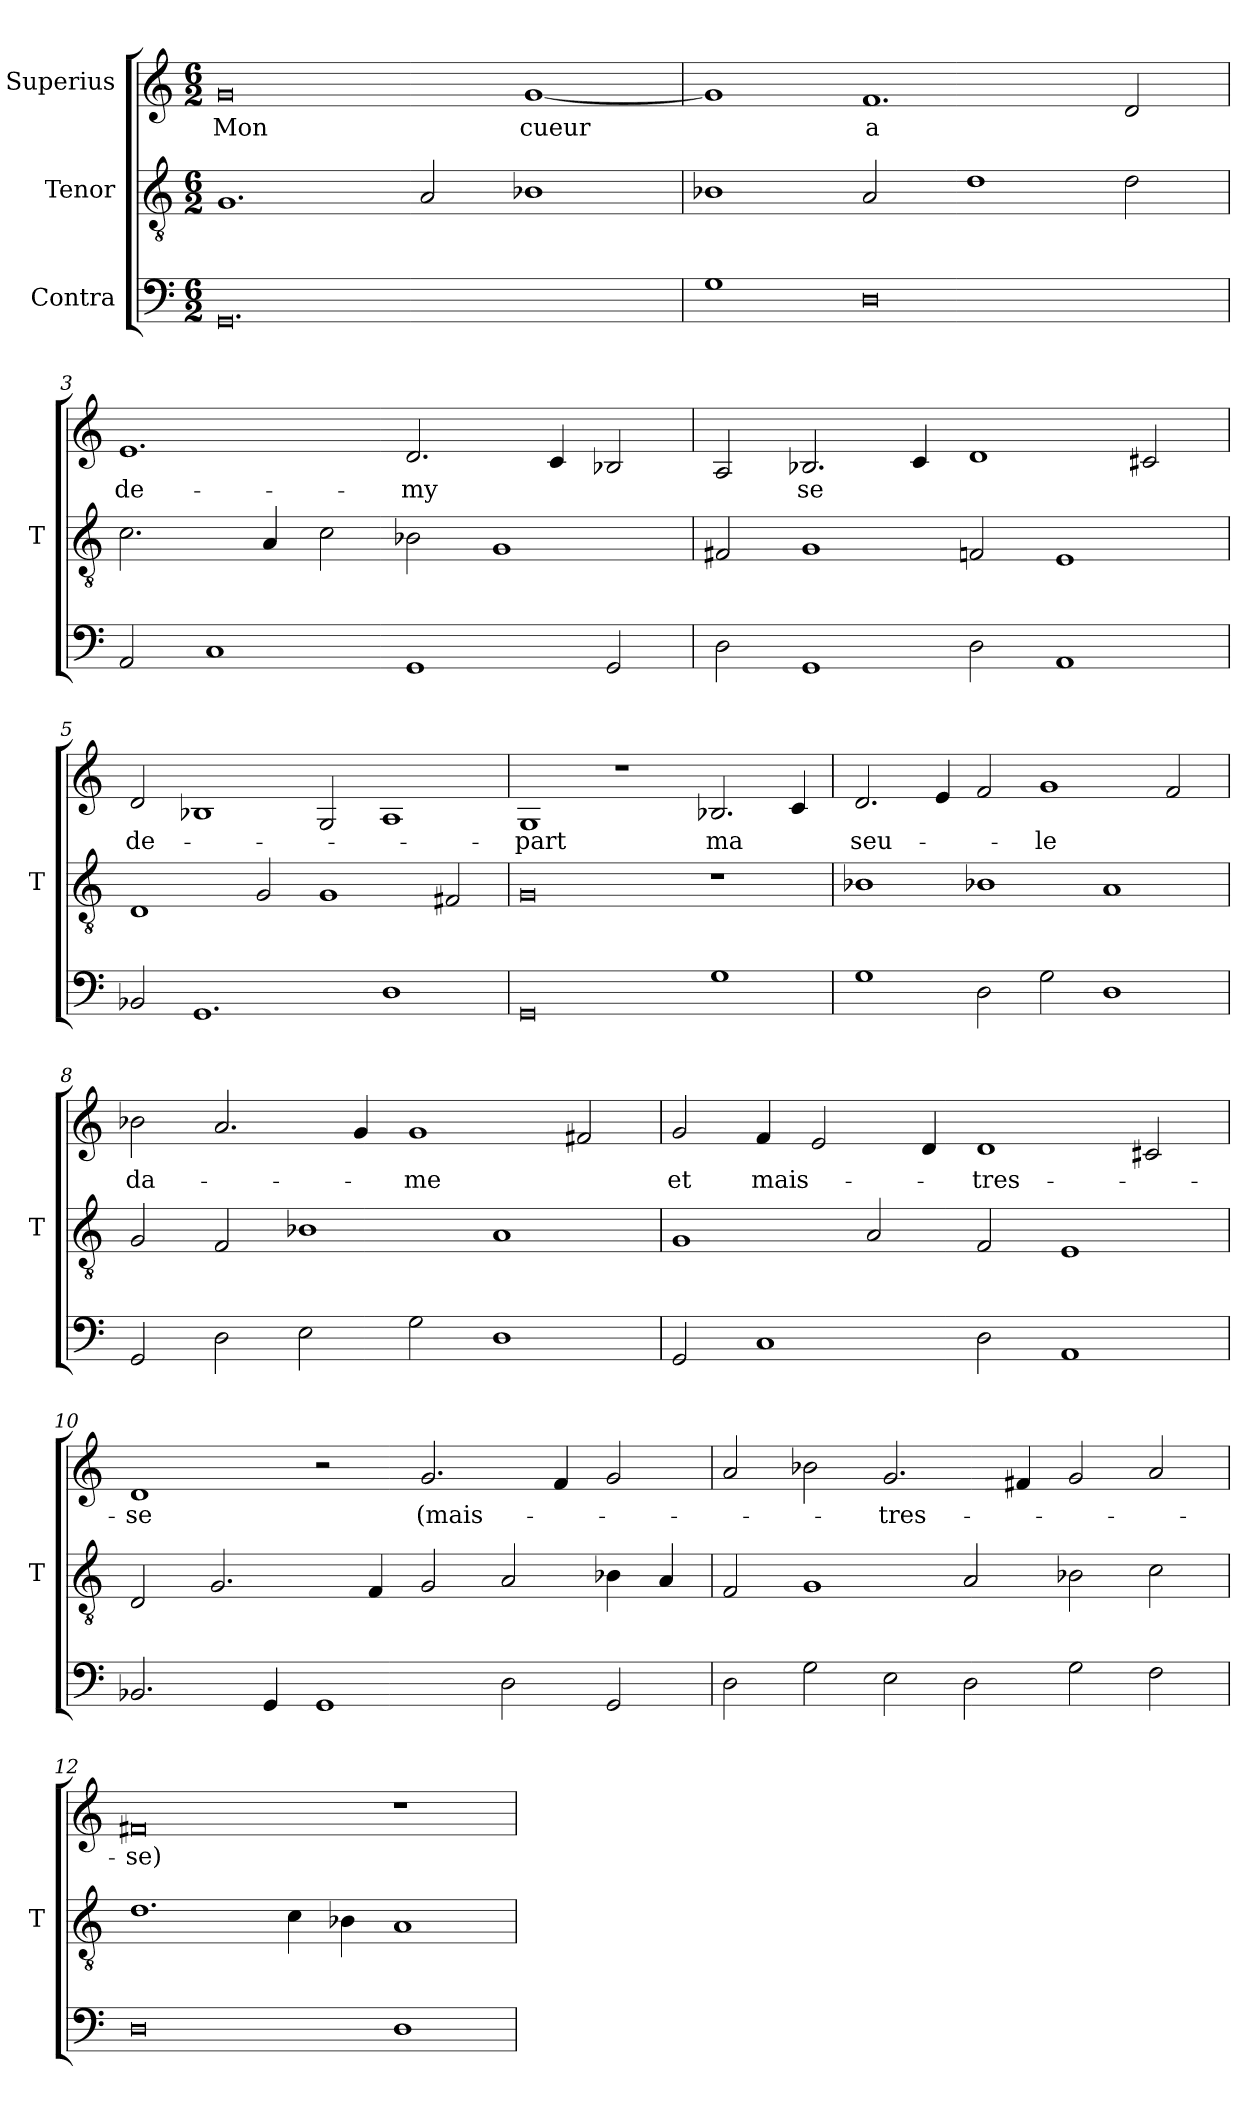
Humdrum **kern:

**kern	**kern	**kern	**text
*part3	*part2	*part1	*part1
*staff3	*staff2	*staff1	*staff1
*I"Contra	*I"Tenor	*I"Superius	*
*	*I'T	*	*
*clefF4	*clefGv2	*clefG2	*
*M6/2	*M6/2	*M6/2	*
=1	=1	=1	=1
0.GG	1.G	0g	-Mon
.	2A	.	.
.	1B-X	[1g	-cueur
=2	=2	=2	=2
1G	1B-X	1g]	.
0D	2A	1.f	-a
.	1d	.	.
.	2d	2d	.
=3	=3	=3	=3
2AA	2.c	1.e	de-
1C	.	.	.
.	4A	.	.
.	2c	.	.
1GG	2B-X	2.d	-my
.	1G	.	.
.	.	4c	.
2GG	.	2B-X	.
=4	=4	=4	=4
2D	2F#X	2A	.
1GG	1G	2.B-X	-se
.	.	4c	.
2D	2F	1d	.
1AA	1E	.	.
.	.	2c#X	.
=5	=5	=5	=5
2BB-X	1D	2d	de-
1.GG	.	1B-X	.
.	2G	.	.
.	1G	2G	.
1D	.	1A	.
.	2F#X	.	.
=6	=6	=6	=6
0GG	0G	1G	-part
.	.	1r	.
1G	1r	2.B-X	-ma
.	.	4c	.
=7	=7	=7	=7
1G	1B-X	2.d	seu-
.	.	4e	.
2D	1B-X	2f	.
2G	.	1g	-le
1D	1A	.	.
.	.	2f	.
=8	=8	=8	=8
2GG	2G	2b-X	da-
2D	2F	2.a	.
2E	1B-X	.	.
.	.	4g	.
2G	.	1g	-me
1D	1A	.	.
.	.	2f#X	.
=9	=9	=9	=9
2GG	1G	2g	-et
1C	.	4f	mais-
.	.	2e	.
.	2A	.	.
.	.	4d	.
2D	2F	1d	-tres-
1AA	1E	.	.
.	.	2c#X	.
=10	=10	=10	=10
2.BB-X	2D	1d	-se
.	2.G	.	.
4GG	.	.	.
1GG	.	2r	.
.	4F	.	.
.	2G	2.g	(mais-
2D	2A	.	.
.	.	4f	.
2GG	4B-X	2g	.
.	4A	.	.
=11	=11	=11	=11
2D	2F	2a	.
2G	1G	2b-X	.
2E	.	2.g	-tres-
2D	2A	.	.
.	.	4f#X	.
2G	2B-X	2g	.
2F	2c	2a	.
=12	=12	=12	=12
0D	1.d	0f#X	-se)
.	4c	.	.
.	4B-X	.	.
1D	1A	1r	.
=	=	=	=
*-	*-	*-	*-
